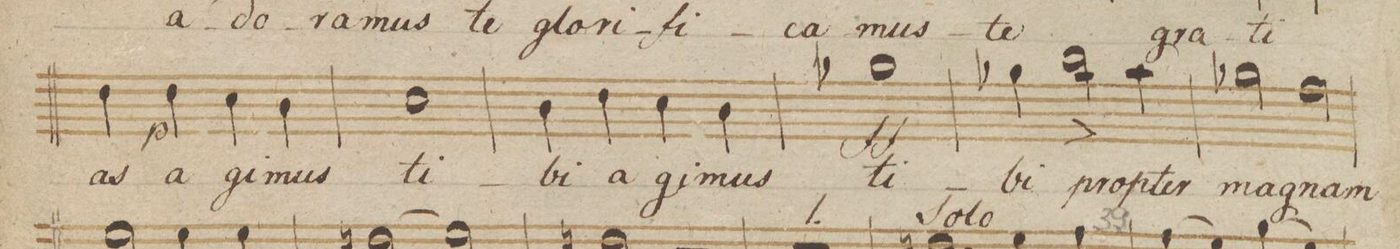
**kern	**text	**dynam
*I"Canto	*	*
*clefC1	*	*
*k[b-]	*	*
*met(c)	*	*
*M4/4	*	*
4b-\	-as	.
4b-\	a-	p
4a\	-gi-	.
4g\	-mus	.
=30	=30	=30
1a	ti-	.
=31	=31	=31
4g\	-bi	.
4b-\	a-	.
4a\	-gi-	.
4g\	-mus	.
=32	=32	=32
1ee-X	ti-	ff
=33	=33	=33
4ee-X\	-bi	.
2gg^<\	prop-	.
4ff\	-ter	.
=34	=34	=34
2ee-X\	mag-	.
2dd\	-nam	.
=35	=35	=35
*-	*-	*-
